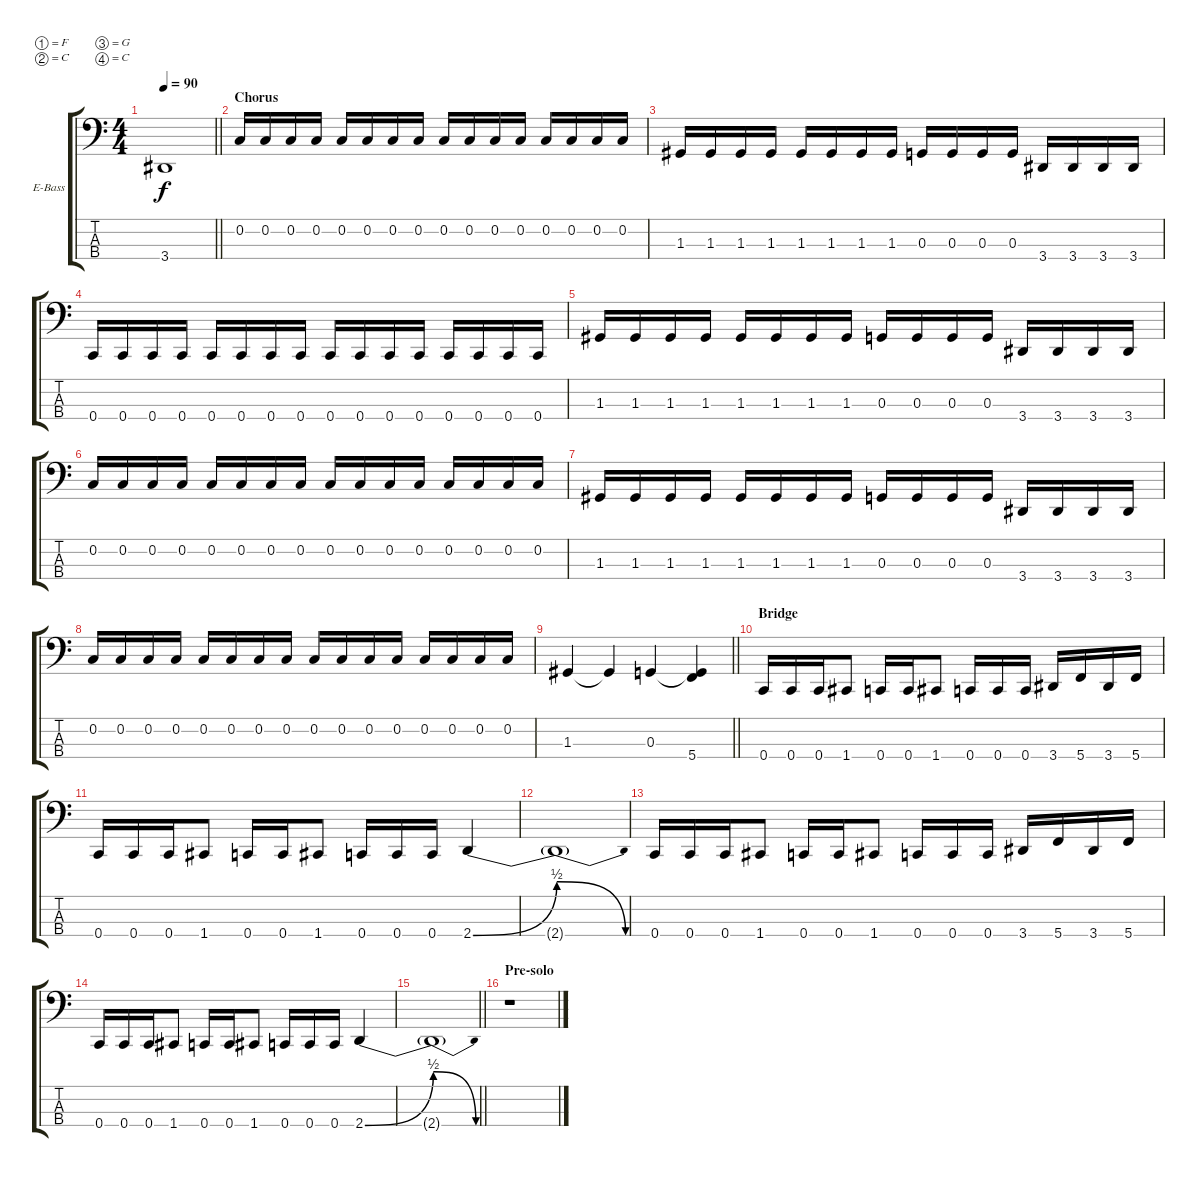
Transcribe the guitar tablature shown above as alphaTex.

\bracketExtendMode groupsimilarinstruments
\firstSystemTrackNameOrientation horizontal
\otherSystemsTrackNameOrientation horizontal
\track ("Jason James" "E-Bass") {instrument electricbasspick}
\staff {score tabs}
\tuning (F2 C2 G1 C1)
\ts (4 4)
\tempo 90
\clef f4
\barLineRight lightlight
\ks c
3.4{t}.1{dy f} |
\section ("" "Chorus")
0.2.16 0.2.16 0.2.16 0.2.16 0.2.16 0.2.16 0.2.16 0.2.16 0.2.16 0.2.16 0.2.16 0.2.16 0.2.16 0.2.16 0.2.16 0.2.16 |
1.3.16 1.3.16 1.3.16 1.3.16 1.3.16 1.3.16 1.3.16 1.3.16 0.3.16 0.3.16 0.3.16 0.3.16 3.4.16 3.4.16 3.4.16 3.4.16 |
0.4.16 0.4.16 0.4.16 0.4.16 0.4.16 0.4.16 0.4.16 0.4.16 0.4.16 0.4.16 0.4.16 0.4.16 0.4.16 0.4.16 0.4.16 0.4.16 |
1.3.16 1.3.16 1.3.16 1.3.16 1.3.16 1.3.16 1.3.16 1.3.16 0.3.16 0.3.16 0.3.16 0.3.16 3.4.16 3.4.16 3.4.16 3.4.16 |
0.2.16 0.2.16 0.2.16 0.2.16 0.2.16 0.2.16 0.2.16 0.2.16 0.2.16 0.2.16 0.2.16 0.2.16 0.2.16 0.2.16 0.2.16 0.2.16 |
1.3.16 1.3.16 1.3.16 1.3.16 1.3.16 1.3.16 1.3.16 1.3.16 0.3.16 0.3.16 0.3.16 0.3.16 3.4.16 3.4.16 3.4.16 3.4.16 |
0.2.16 0.2.16 0.2.16 0.2.16 0.2.16 0.2.16 0.2.16 0.2.16 0.2.16 0.2.16 0.2.16 0.2.16 0.2.16 0.2.16 0.2.16 0.2.16 |
\barLineRight lightlight
1.3.4 1.3{t}.4 0.3.4 (5.4 0.3{t}).4 |
\section ("" "Bridge")
0.4.16 0.4.16 0.4.16 1.4.8 0.4.16 0.4.16 1.4.8 0.4.16 0.4.16 0.4.16 3.4.16 5.4.16 3.4.16 5.4.16 |
0.4.16 0.4.16 0.4.16 1.4.8 0.4.16 0.4.16 1.4.8 0.4.16 0.4.16 0.4.16 2.4{be (bend 0 0 60 2)}.4 |
2.4{be (release 0 2 60 0) t}.1 |
0.4.16 0.4.16 0.4.16 1.4.8 0.4.16 0.4.16 1.4.8 0.4.16 0.4.16 0.4.16 3.4.16 5.4.16 3.4.16 5.4.16 |
0.4.16 0.4.16 0.4.16 1.4.8 0.4.16 0.4.16 1.4.8 0.4.16 0.4.16 0.4.16 2.4{be (bend 0 0 60 2)}.4 |
\barLineRight lightlight
2.4{be (release 0 2 60 0) t}.1 |
\section ("" "Pre-solo ")
r.1
